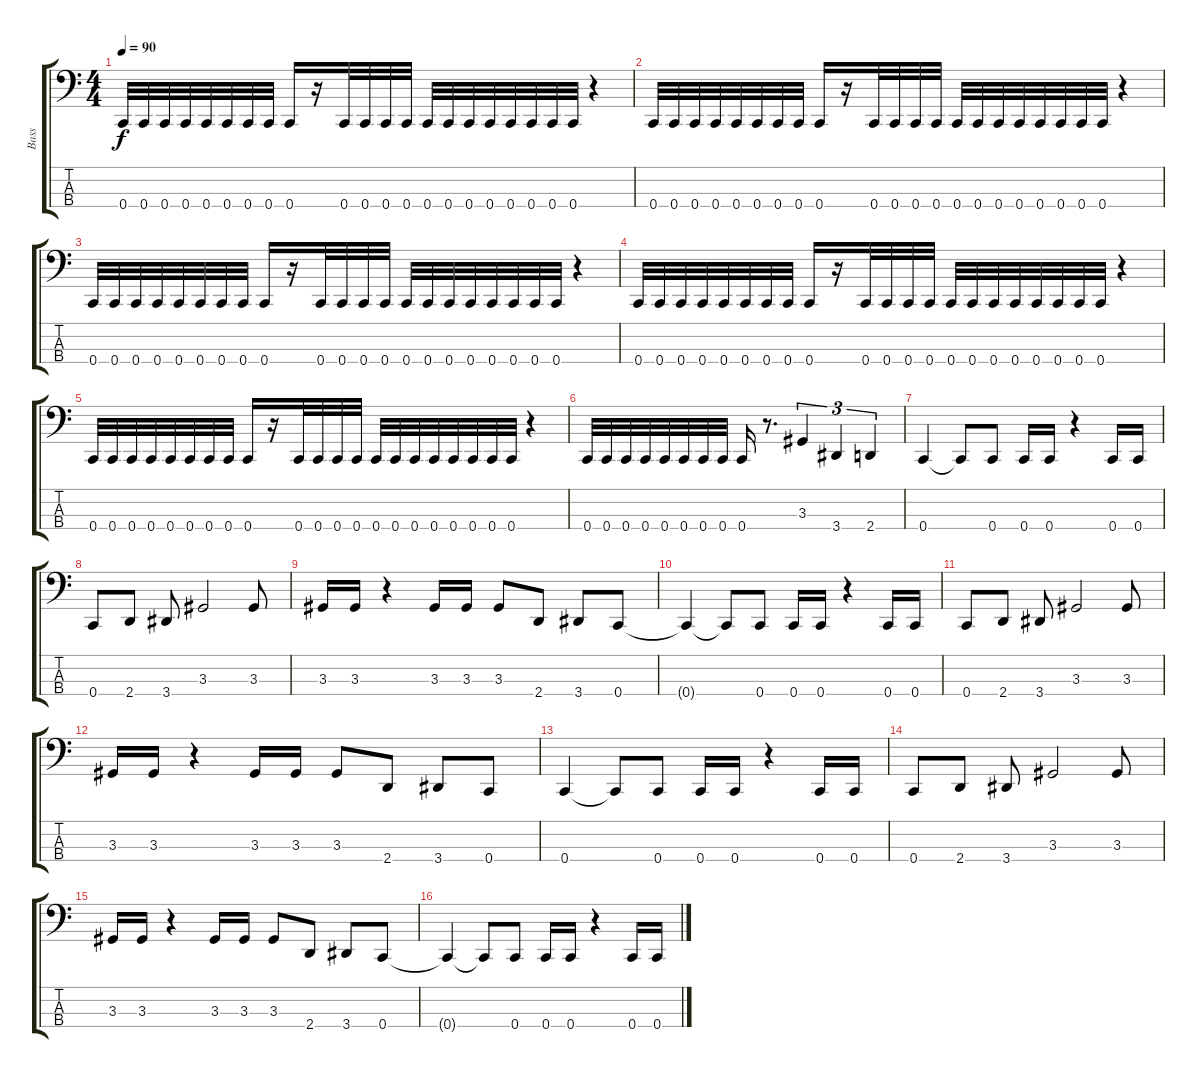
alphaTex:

\track ("Bass" "Bass") {instrument electricbasspick}
\staff {score tabs}
\tuning (Eb2 Bb1 F1 C1) {hide}
\ts (4 4)
\tempo 90
\clef f4
\ks c
0.4.32{dy f} 0.4.32 0.4.32 0.4.32 0.4.32 0.4.32 0.4.32 0.4.32 0.4.16 r.16 0.4.32 0.4.32 0.4.32 0.4.32 0.4.32 0.4.32 0.4.32 0.4.32 0.4.32 0.4.32 0.4.32 0.4.32 r.4 |
0.4.32 0.4.32 0.4.32 0.4.32 0.4.32 0.4.32 0.4.32 0.4.32 0.4.16 r.16 0.4.32 0.4.32 0.4.32 0.4.32 0.4.32 0.4.32 0.4.32 0.4.32 0.4.32 0.4.32 0.4.32 0.4.32 r.4 |
0.4.32 0.4.32 0.4.32 0.4.32 0.4.32 0.4.32 0.4.32 0.4.32 0.4.16 r.16 0.4.32 0.4.32 0.4.32 0.4.32 0.4.32 0.4.32 0.4.32 0.4.32 0.4.32 0.4.32 0.4.32 0.4.32 r.4 |
0.4.32 0.4.32 0.4.32 0.4.32 0.4.32 0.4.32 0.4.32 0.4.32 0.4.16 r.16 0.4.32 0.4.32 0.4.32 0.4.32 0.4.32 0.4.32 0.4.32 0.4.32 0.4.32 0.4.32 0.4.32 0.4.32 r.4 |
0.4.32 0.4.32 0.4.32 0.4.32 0.4.32 0.4.32 0.4.32 0.4.32 0.4.16 r.16 0.4.32 0.4.32 0.4.32 0.4.32 0.4.32 0.4.32 0.4.32 0.4.32 0.4.32 0.4.32 0.4.32 0.4.32 r.4 |
0.4.32 0.4.32 0.4.32 0.4.32 0.4.32 0.4.32 0.4.32 0.4.32 0.4.16 r.8{d} 3.3.4{tu (3 2)} 3.4.4{tu (3 2)} 2.4.4{tu (3 2)} |
0.4.4 0.4{t}.8 0.4.8 0.4.16 0.4.16 r.4 0.4.16 0.4.16 |
0.4.8 2.4.8 3.4.8 3.3.2 3.3.8 |
3.3.16 3.3.16 r.4 3.3.16 3.3.16 3.3.8 2.4.8 3.4.8 0.4.8 |
0.4{t}.4 0.4{t}.8 0.4.8 0.4.16 0.4.16 r.4 0.4.16 0.4.16 |
0.4.8 2.4.8 3.4.8 3.3.2 3.3.8 |
3.3.16 3.3.16 r.4 3.3.16 3.3.16 3.3.8 2.4.8 3.4.8 0.4.8 |
0.4.4 0.4{t}.8 0.4.8 0.4.16 0.4.16 r.4 0.4.16 0.4.16 |
0.4.8 2.4.8 3.4.8 3.3.2 3.3.8 |
3.3.16 3.3.16 r.4 3.3.16 3.3.16 3.3.8 2.4.8 3.4.8 0.4.8 |
0.4{t}.4 0.4{t}.8 0.4.8 0.4.16 0.4.16 r.4 0.4.16 0.4.16
